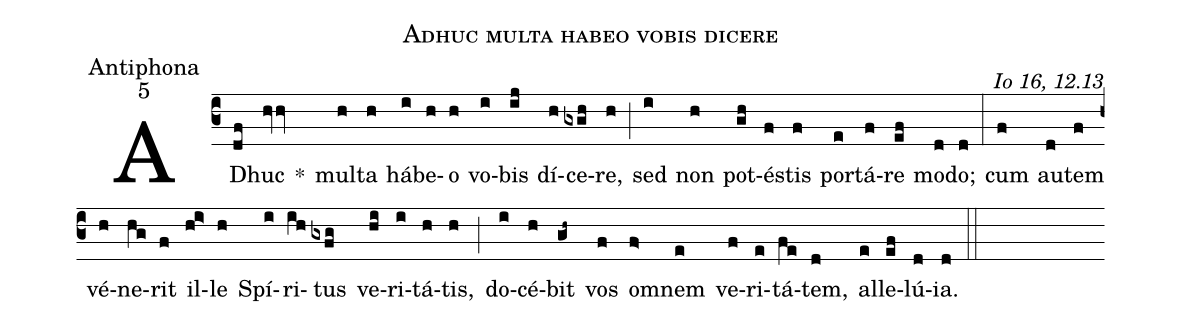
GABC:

name:Adhuc multa habeo vobis dicere;
office-part:Antiphona;
mode:5;
commentary:Io 16, 12.13;
%%
(c3) AD(df)huc(hvv) *() mul(h)ta(h) há(i)be(h)o(h) vo(i)bis(ij) dí(h)ce(gxgh)re,(h) (;) sed(i) non(h) pot(gh)és(f)tis(f) por(e)tá(f)re(ef) mo(d)do;(d) (:) cum(f) au(d)tem(f) vé(h)ne(hg)rit(f) il(hi>)le(h) Spí(i)ri(ih)tus(gxfg) ve(hi)ri(i)tá(h)tis,(h) (;) do(i)cé(h)bit(gh~) vos(f) om(f>)nem(e) ve(f)ri(e)tá(fe)tem,(d) al(e)le(ef)lú(d)ia.(d) (::)
